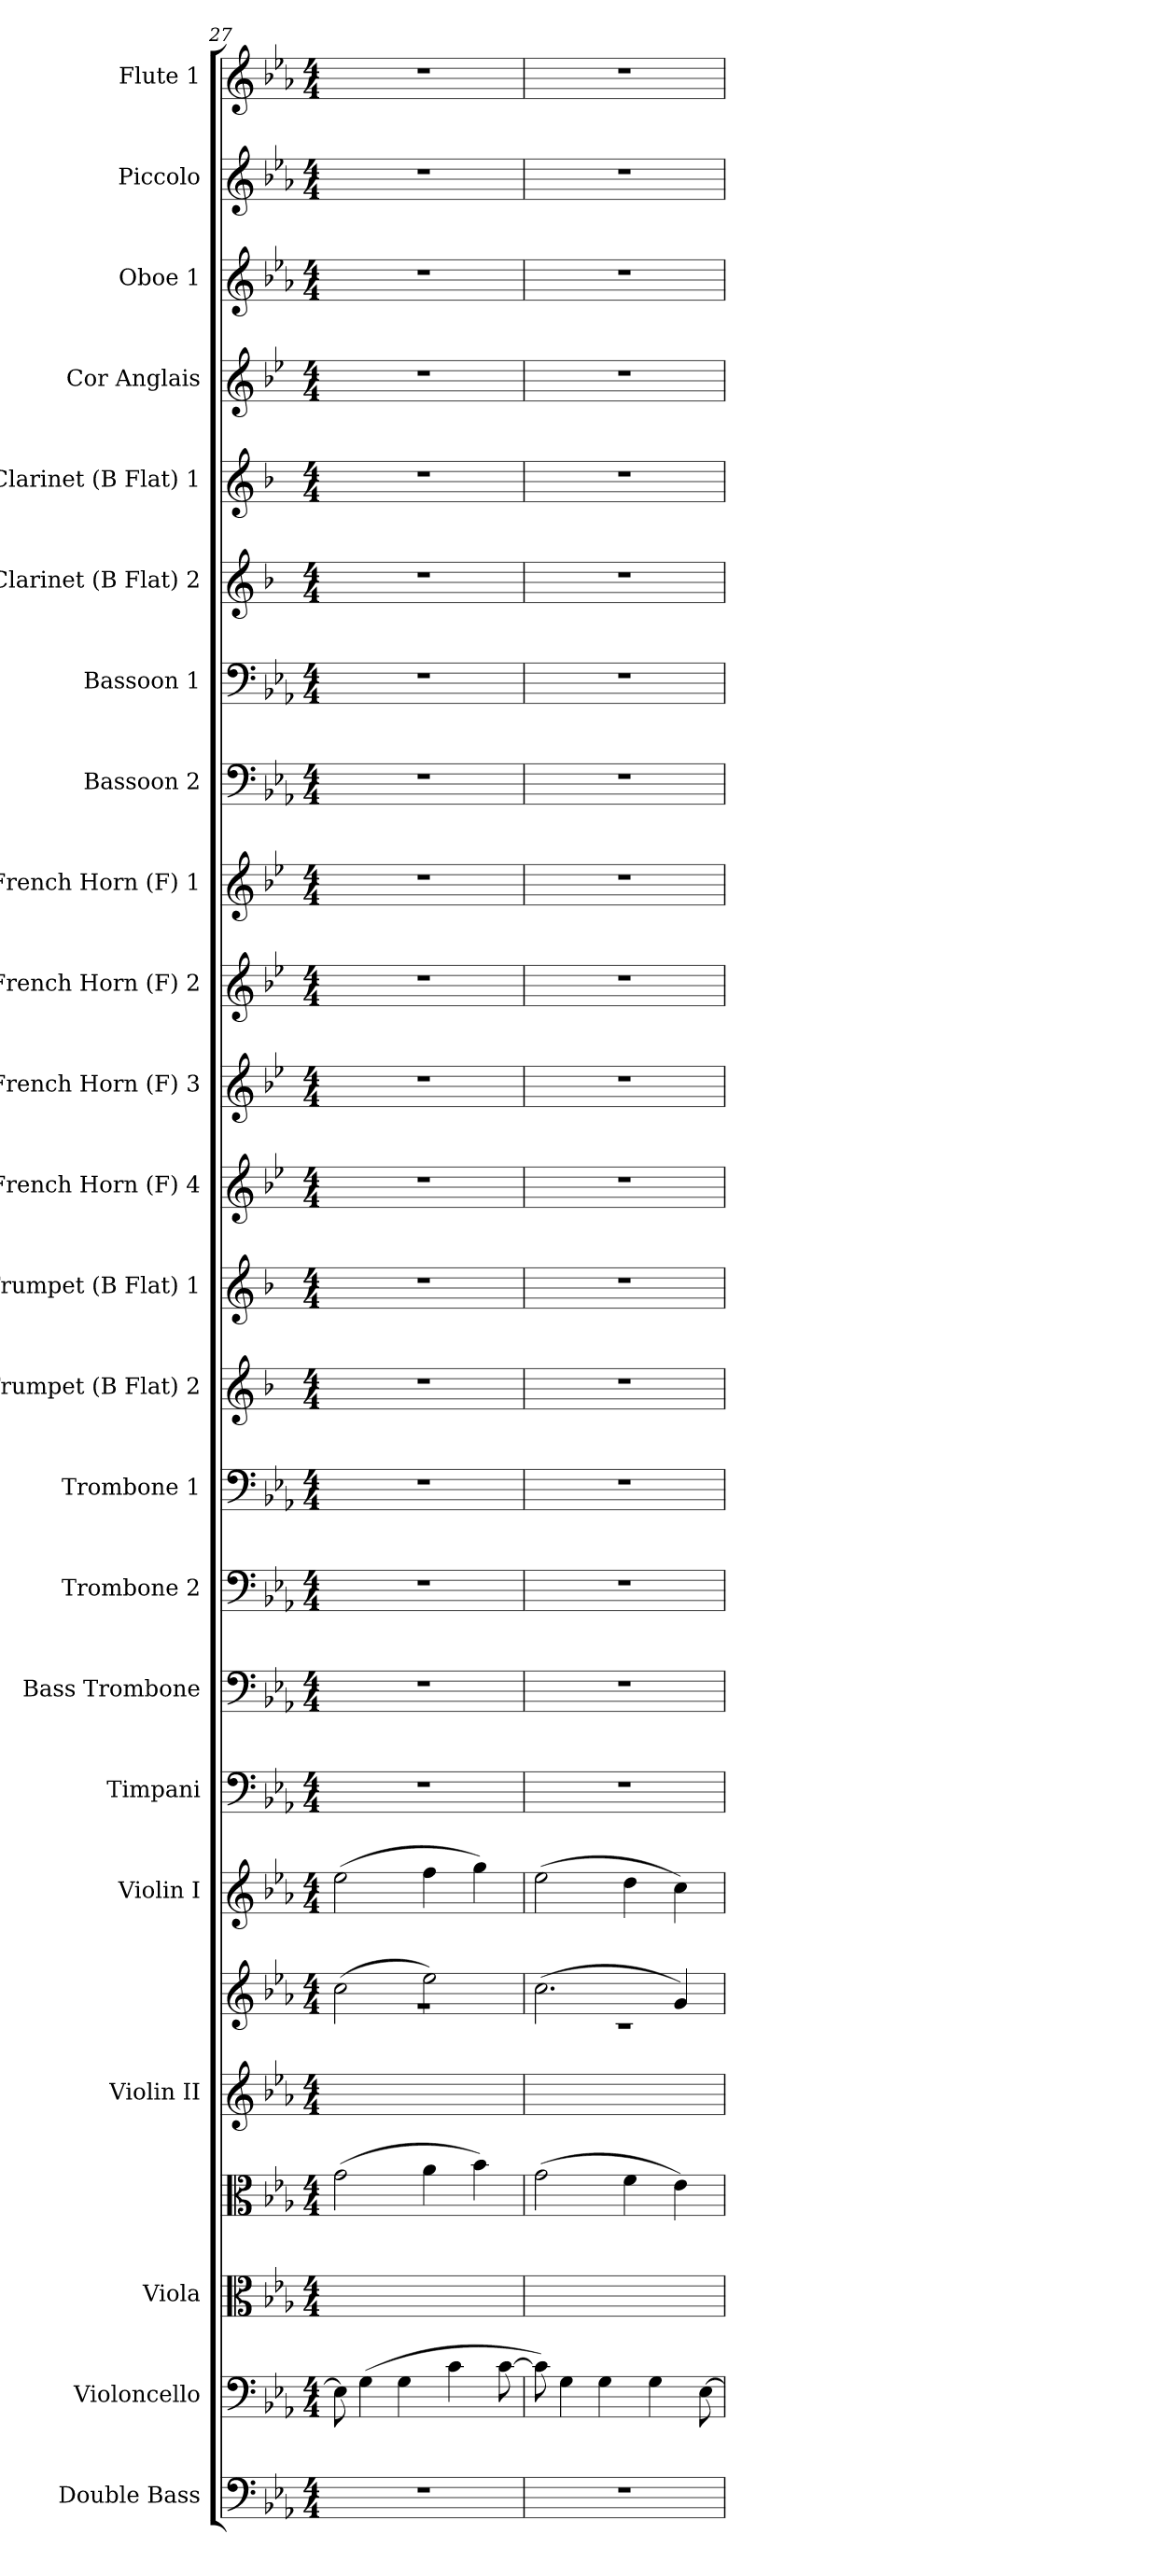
**kern	**kern	**kern	**kern	**kern	**kern	**kern	**kern	**kern	**kern	**kern	**kern	**kern	**kern	**kern	**kern	**kern	**kern	**kern	**kern	**kern	**kern	**kern	**kern	**kern
*part23	*part22	*part21	*part21	*part20	*part20	*part19	*part18	*part17	*part16	*part15	*part14	*part13	*part12	*part11	*part10	*part9	*part8	*part7	*part6	*part5	*part4	*part3	*part2	*part1
*staff25	*staff24	*staff23	*staff22	*staff21	*staff20	*staff19	*staff18	*staff17	*staff16	*staff15	*staff14	*staff13	*staff12	*staff11	*staff10	*staff9	*staff8	*staff7	*staff6	*staff5	*staff4	*staff3	*staff2	*staff1
*I"Double Bass	*I"Violoncello	*I"Viola	*	*I"Violin II	*	*I"Violin I	*I"Timpani	*I"Bass Trombone	*I"Trombone 2	*I"Trombone 1	*I"Trumpet (B Flat) 2	*I"Trumpet (B Flat) 1	*I"French Horn (F) 4	*I"French Horn (F) 3	*I"French Horn (F) 2	*I"French Horn (F) 1	*I"Bassoon 2	*I"Bassoon 1	*I"Clarinet (B Flat) 2	*I"Clarinet (B Flat) 1	*I"Cor Anglais	*I"Oboe 1	*I"Piccolo	*I"Flute 1
*I'D. B.	*I'Vc.	*I'Vla	*	*I'Vln II	*	*I'Vln I	*I'Timp.	*I'B. Tbn.	*I'Tbn. 2	*I'Tbn. 1	*I'Tpt (B Flat) 2	*I'Tpt (B Flat) 1	*I'F. Hn (F) 4	*I'F. Hn (F) 3	*I'F. Hn (F) 2	*I'F. Hn (F) 1	*I'Bsn 2	*I'Bsn 1	*I'Cl. (B Flat) 2	*I'Cl. (B Flat) 1	*I'C. A.	*I'Ob. 1	*I'Picc.	*I'Fl. 1
*clefF4	*clefF4	*clefC3	*clefC3	*clefG2	*clefG2	*clefG2	*clefF4	*clefF4	*clefF4	*clefF4	*clefG2	*clefG2	*clefG2	*clefG2	*clefG2	*clefG2	*clefF4	*clefF4	*clefG2	*clefG2	*clefG2	*clefG2	*clefG2	*clefG2
*ITrd7c12	*	*	*	*	*	*	*	*	*	*	*ITrd1c2	*ITrd1c2	*ITrd4c7	*ITrd4c7	*ITrd4c7	*ITrd4c7	*	*	*ITrd1c2	*ITrd1c2	*ITrd4c7	*	*ITrd-7c-12	*
*k[b-e-a-]	*k[b-e-a-]	*k[b-e-a-]	*k[b-e-a-]	*k[b-e-a-]	*k[b-e-a-]	*k[b-e-a-]	*k[b-e-a-]	*k[b-e-a-]	*k[b-e-a-]	*k[b-e-a-]	*k[b-e-a-]	*k[b-e-a-]	*k[b-e-a-]	*k[b-e-a-]	*k[b-e-a-]	*k[b-e-a-]	*k[b-e-a-]	*k[b-e-a-]	*k[b-e-a-]	*k[b-e-a-]	*k[b-e-a-]	*k[b-e-a-]	*k[b-e-a-]	*k[b-e-a-]
*c:	*c:	*c:	*c:	*c:	*c:	*c:	*c:	*c:	*c:	*c:	*c:	*c:	*c:	*c:	*c:	*c:	*c:	*c:	*c:	*c:	*c:	*c:	*c:	*c:
*M4/4	*M4/4	*M4/4	*M4/4	*M4/4	*M4/4	*M4/4	*M4/4	*M4/4	*M4/4	*M4/4	*M4/4	*M4/4	*M4/4	*M4/4	*M4/4	*M4/4	*M4/4	*M4/4	*M4/4	*M4/4	*M4/4	*M4/4	*M4/4	*M4/4
=27	=27	=27	=27	=27	=27	=27	=27	=27	=27	=27	=27	=27	=27	=27	=27	=27	=27	=27	=27	=27	=27	=27	=27	=27
*	*	*	*	*	*^	*	*	*	*	*	*	*	*	*	*	*	*	*	*	*	*	*	*	*
1r	8E-\]	1ryy	(2g\	1ryy	(2cc\	1r	(2ee-\	1r	1r	1r	1r	1r	1r	1r	1r	1r	1r	1r	1r	1r	1r	1r	1r	1r	1r
.	(4G\	.	.	.	.	.	.	.	.	.	.	.	.	.	.	.	.	.	.	.	.	.	.	.	.
.	4G\	.	.	.	.	.	.	.	.	.	.	.	.	.	.	.	.	.	.	.	.	.	.	.	.
.	.	.	4a-\	.	2ee-\)	.	4ff\	.	.	.	.	.	.	.	.	.	.	.	.	.	.	.	.	.	.
.	4c\	.	.	.	.	.	.	.	.	.	.	.	.	.	.	.	.	.	.	.	.	.	.	.	.
.	.	.	4b-\)	.	.	.	4gg\)	.	.	.	.	.	.	.	.	.	.	.	.	.	.	.	.	.	.
.	[>8c\	.	.	.	.	.	.	.	.	.	.	.	.	.	.	.	.	.	.	.	.	.	.	.	.
=28	=28	=28	=28	=28	=28	=28	=28	=28	=28	=28	=28	=28	=28	=28	=28	=28	=28	=28	=28	=28	=28	=28	=28	=28	=28
1r	8c\])	1ryy	(2g\	1ryy	(2.cc\	1r	(2ee-\	1r	1r	1r	1r	1r	1r	1r	1r	1r	1r	1r	1r	1r	1r	1r	1r	1r	1r
.	4G\	.	.	.	.	.	.	.	.	.	.	.	.	.	.	.	.	.	.	.	.	.	.	.	.
.	4G\	.	.	.	.	.	.	.	.	.	.	.	.	.	.	.	.	.	.	.	.	.	.	.	.
.	.	.	4f\	.	.	.	4dd\	.	.	.	.	.	.	.	.	.	.	.	.	.	.	.	.	.	.
.	4G\	.	.	.	.	.	.	.	.	.	.	.	.	.	.	.	.	.	.	.	.	.	.	.	.
.	.	.	4e-\)	.	4g/)	.	4cc\)	.	.	.	.	.	.	.	.	.	.	.	.	.	.	.	.	.	.
.	[>8E-\	.	.	.	.	.	.	.	.	.	.	.	.	.	.	.	.	.	.	.	.	.	.	.	.
*	*	*	*	*	*v	*v	*	*	*	*	*	*	*	*	*	*	*	*	*	*	*	*	*	*	*
=	=	=	=	=	=	=	=	=	=	=	=	=	=	=	=	=	=	=	=	=	=	=	=	=
*-	*-	*-	*-	*-	*-	*-	*-	*-	*-	*-	*-	*-	*-	*-	*-	*-	*-	*-	*-	*-	*-	*-	*-	*-
